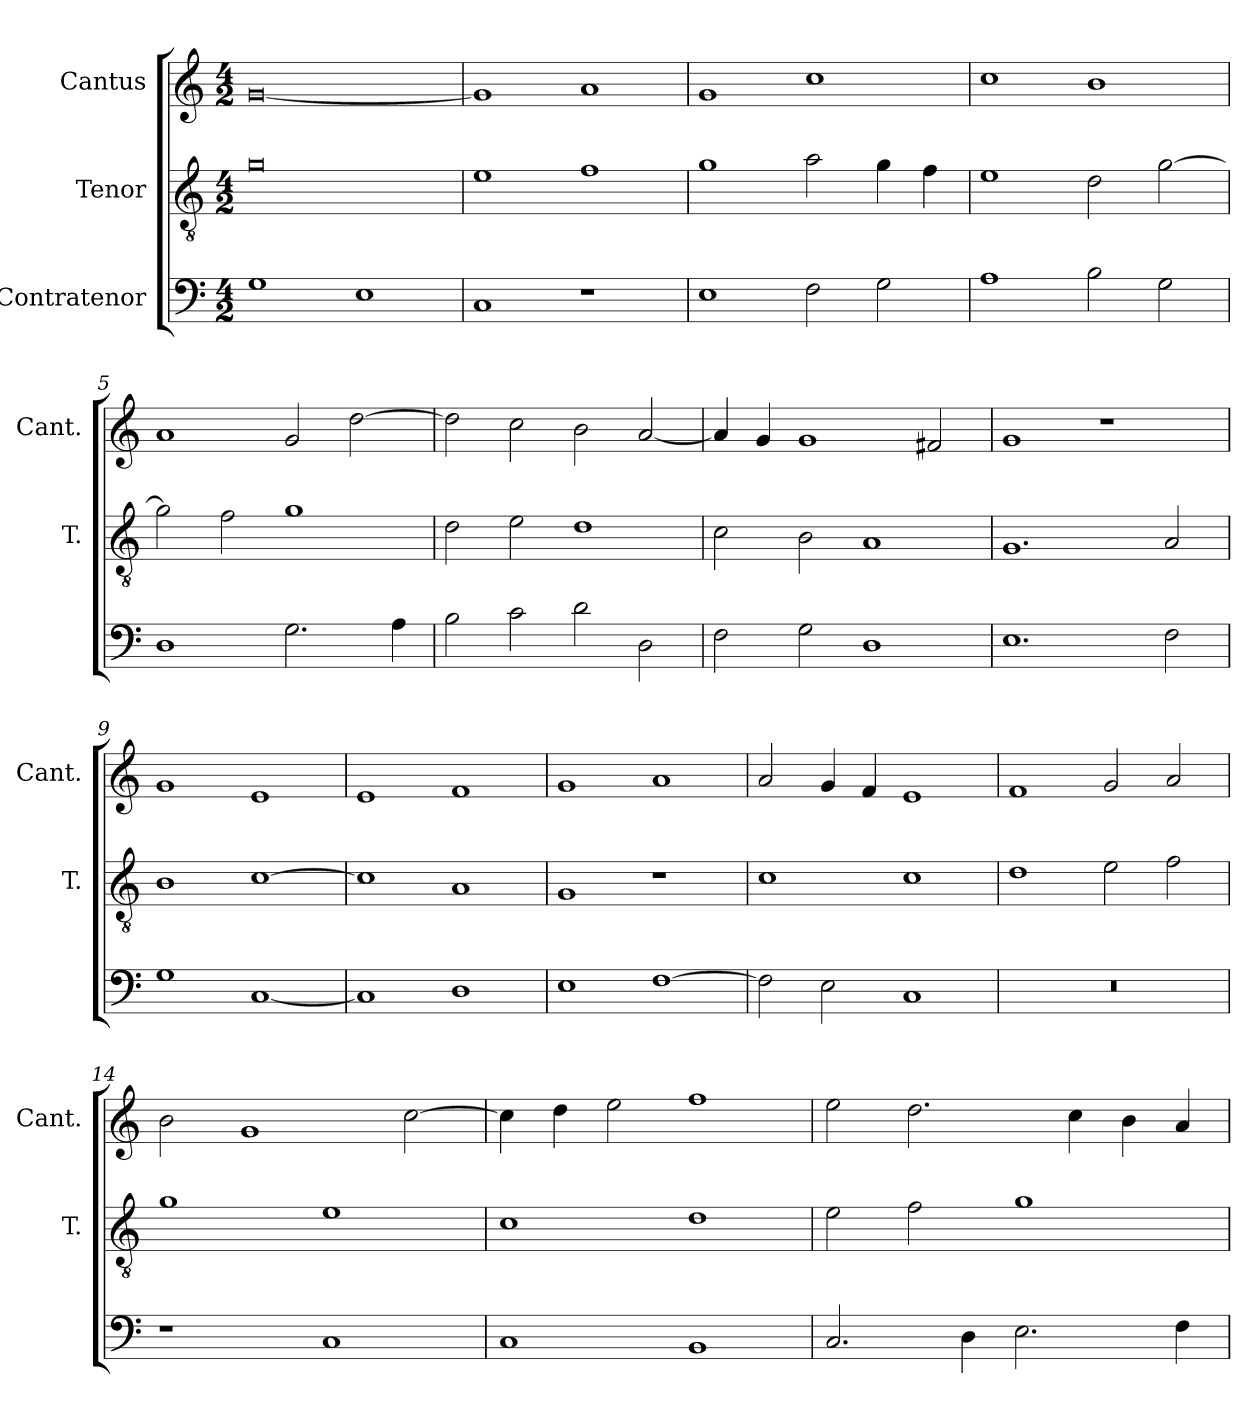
**kern	**kern	**kern
*part3	*part2	*part1
*staff3	*staff2	*staff1
*I"Contratenor	*I"Tenor	*I"Cantus
*	*I'T.	*I'Cant.
*clefF4	*clefGv2	*clefG2
*	*ITrd7c12	*
*k[]	*k[]	*k[]
*C:	*C:	*C:
*M4/2	*M4/2	*M4/2
=1	=1	=1
1G\	0G\	[0g/
1E\	.	.
=2	=2	=2
1C/	1E\	1g/]
1r	1F\	1a/
=3	=3	=3
1E\	1G\	1g/
2F\	2A\	1cc\
2G\	4G\	.
.	4F\	.
=4	=4	=4
1A\	1E\	1cc\
2B\	2D\	1b\
2G\	[2G\	.
=5	=5	=5
1D\	2G\]	1a/
.	2F\	.
2.G\	1G\	2g/
.	.	[2dd\
4A\	.	.
=6	=6	=6
2B\	2D\	2dd\]
2c\	2E\	2cc\
2d\	1D\	2b\
2D\	.	[2a/
=7	=7	=7
2F\	2C\	4a/]
.	.	4g/
2G\	2BB\	1g/
1D\	1AA/	.
.	.	2f#X/
=8	=8	=8
1.E\	1.GG/	1g/
.	.	1r
2F\	2AA/	.
=9	=9	=9
1G\	1BB\	1g/
[1C/	[1C\	1e/
=10	=10	=10
1C/]	1C\]	1e/
1D\	1AA/	1f/
=11	=11	=11
1E\	1GG/	1g/
[1F\	1r	1a/
=12	=12	=12
2F\]	1C\	2a/
2E\	.	4g/
.	.	4f/
1C/	1C\	1e/
=13	=13	=13
0r	1D\	1f/
.	2E\	2g/
.	2F\	2a/
=14	=14	=14
1r	1G\	2b\
.	.	1g/
1C/	1E\	.
.	.	[2cc\
=15	=15	=15
1C/	1C\	4cc\]
.	.	4dd\
.	.	2ee\
1BB/	1D\	1ff\
=16	=16	=16
2.C/	2E\	2ee\
.	2F\	2.dd\
4D\	.	.
2.E\	1G\	.
.	.	4cc\
.	.	4b\
4F\	.	4a/
=	=	=
*-	*-	*-
